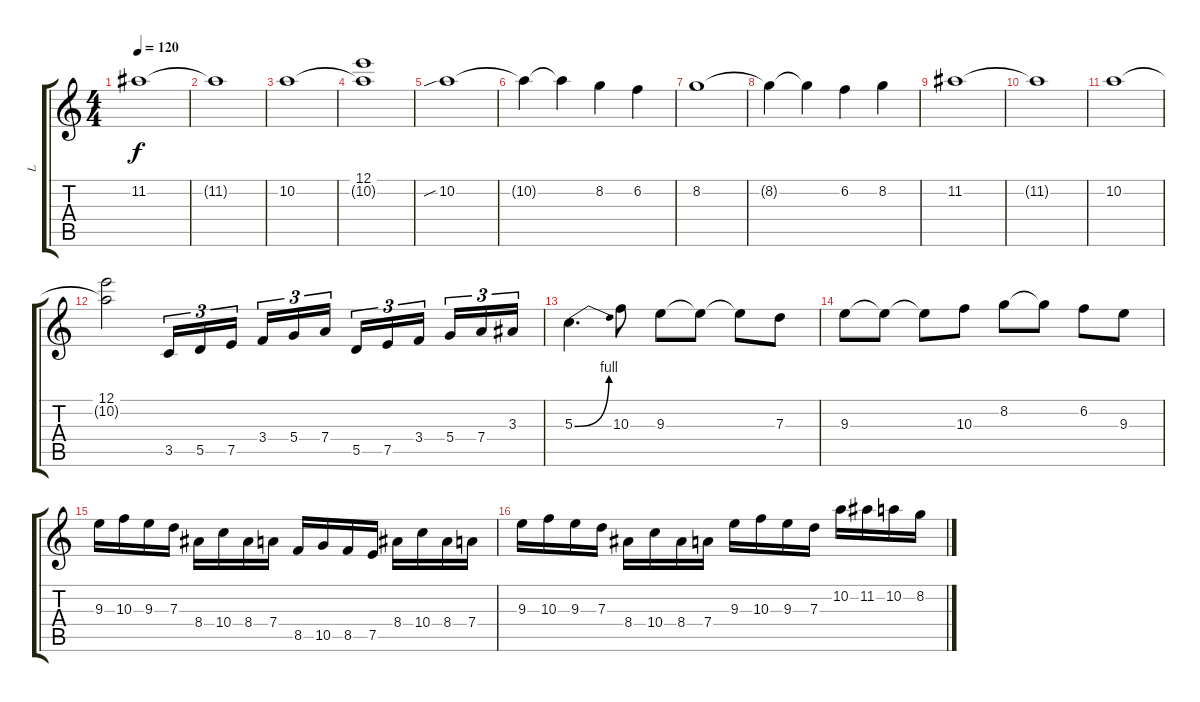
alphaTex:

\track ("L" "L") {instrument distortionguitar}
\staff {score tabs}
\tuning (E4 B3 G3 D3 A2 D2) {hide}
\ts (4 4)
\tempo 120
\clef g2
\ks c
11.2.1{dy f} |
11.2{t}.1 |
10.2.1 |
(12.1 10.2{t}).1 |
10.2{sib}.1 |
10.2{t}.4 10.2{t}.4 8.2.4 6.2.4 |
8.2.1 |
8.2{t}.4 8.2{t}.4 6.2.4 8.2.4 |
11.2.1 |
11.2{t}.1 |
10.2.1 |
(12.1 10.2{t}).2 3.5.16{tu (3 2)} 5.5.16{tu (3 2)} 7.5.16{tu (3 2) beam splitsecondary} 3.4.16{tu (3 2)} 5.4.16{tu (3 2)} 7.4.16{tu (3 2)} 5.5.16{tu (3 2)} 7.5.16{tu (3 2)} 3.4.16{tu (3 2) beam splitsecondary} 5.4.16{tu (3 2)} 7.4.16{tu (3 2)} 3.3.16{tu (3 2)} |
5.3{be (bend 0 0 60 4)}.4{d} 10.3.8 9.3.8 9.3{t}.8 9.3{t}.8 7.3.8 |
9.3.8 9.3{t}.8 9.3{t}.8 10.3.8 8.2.8 8.2{t}.8 6.2.8 9.3.8 |
9.3.16 10.3.16 9.3.16 7.3.16 8.4.16 10.4.16 8.4.16 7.4.16 8.5.16 10.5.16 8.5.16 7.5.16 8.4.16 10.4.16 8.4.16 7.4.16 |
9.3.16 10.3.16 9.3.16 7.3.16 8.4.16 10.4.16 8.4.16 7.4.16 9.3.16 10.3.16 9.3.16 7.3.16 10.2.16 11.2.16 10.2.16 8.2.16
